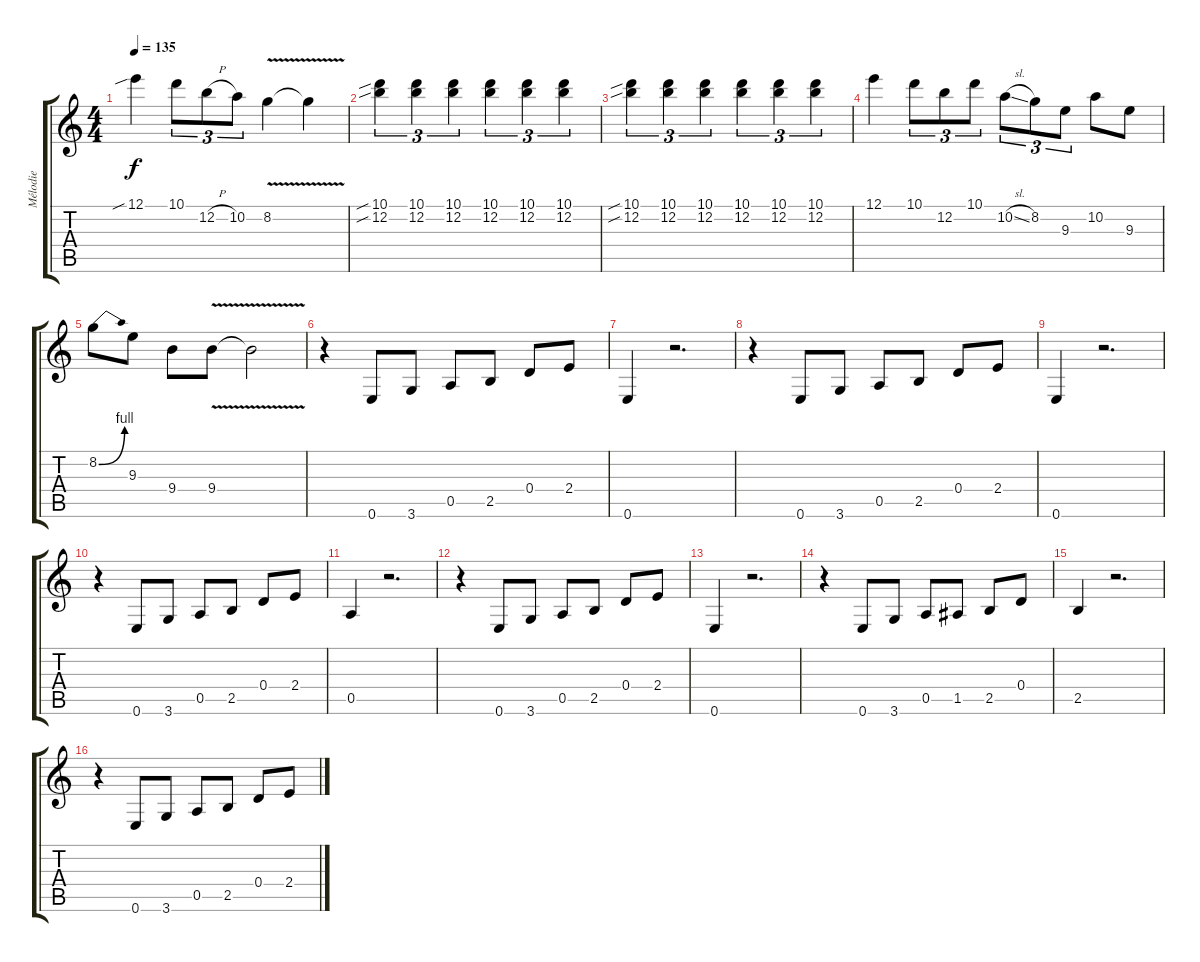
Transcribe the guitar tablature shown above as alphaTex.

\track ("Mélodie" "Mélodie") {instrument distortionguitar}
\staff {score tabs}
\tuning (E4 B3 G3 D3 A2 E2) {hide}
\ts (4 4)
\tempo 135
\clef g2
\ks c
12.1{sib}.4{dy f} 10.1.8{tu (3 2)} 12.2{h}.8{tu (3 2)} 10.2.8{tu (3 2)} 8.2{v}.4 8.2{t}.4 |
(10.1{sib} 12.2{sib}).4{tu (3 2)} (10.1 12.2).4{tu (3 2)} (10.1 12.2).4{tu (3 2)} (10.1 12.2).4{tu (3 2)} (10.1 12.2).4{tu (3 2)} (10.1 12.2).4{tu (3 2)} |
(10.1{sib} 12.2{sib}).4{tu (3 2)} (10.1 12.2).4{tu (3 2)} (10.1 12.2).4{tu (3 2)} (10.1 12.2).4{tu (3 2)} (10.1 12.2).4{tu (3 2)} (10.1 12.2).4{tu (3 2)} |
12.1.4 10.1.8{tu (3 2)} 12.2.8{tu (3 2)} 10.1.8{tu (3 2)} 10.2{sl}.8{tu (3 2)} 8.2.8{tu (3 2)} 9.3.8{tu (3 2)} 10.2.8 9.3.8 |
8.2{be (bend 0 0 60 4)}.8 9.3.8 9.4.8 9.4{v}.8 9.4{t}.2 |
r.4 0.6.8 3.6.8 0.5.8 2.5.8 0.4.8 2.4.8 |
0.6.4 r.2{d} |
r.4 0.6.8 3.6.8 0.5.8 2.5.8 0.4.8 2.4.8 |
0.6.4 r.2{d} |
r.4 0.6.8 3.6.8 0.5.8 2.5.8 0.4.8 2.4.8 |
0.5.4 r.2{d} |
r.4 0.6.8 3.6.8 0.5.8 2.5.8 0.4.8 2.4.8 |
0.6.4 r.2{d} |
r.4 0.6.8 3.6.8 0.5.8 1.5.8 2.5.8 0.4.8 |
2.5.4 r.2{d} |
r.4 0.6.8 3.6.8 0.5.8 2.5.8 0.4.8 2.4.8
